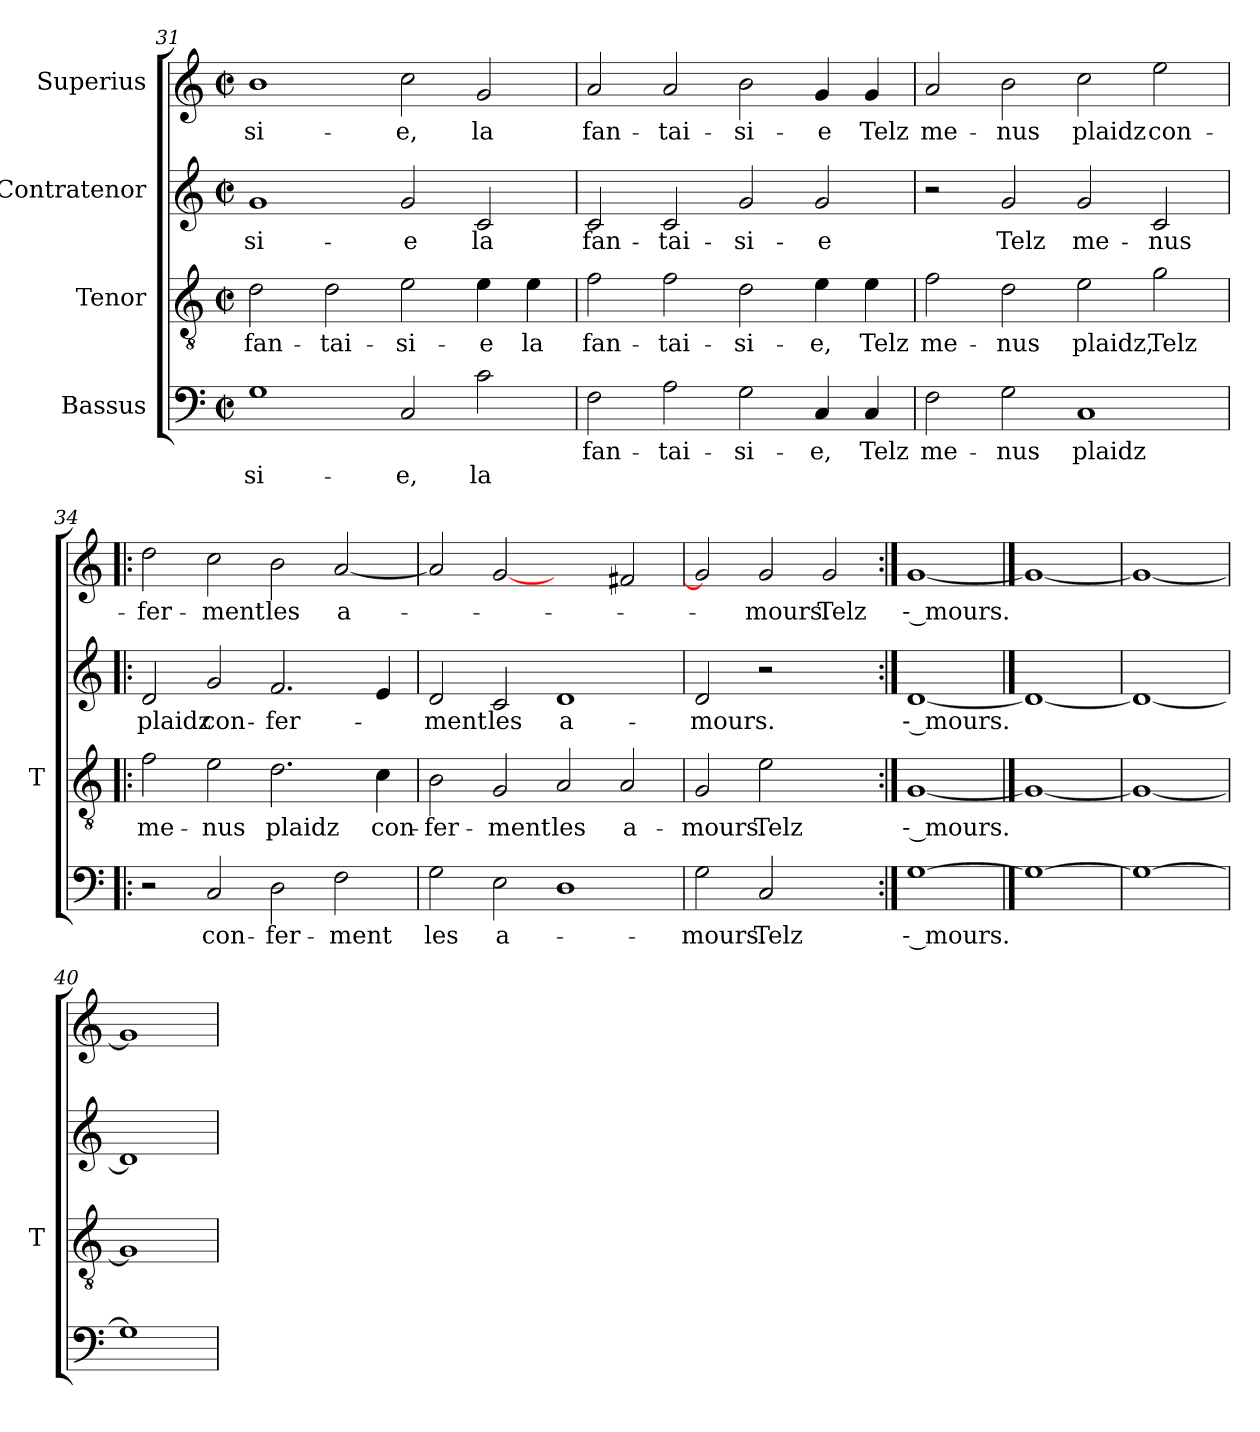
**kern	**text	**text	**kern	**text	**kern	**text	**kern	**text
*part4	*part4	*part4	*part3	*part3	*part2	*part2	*part1	*part1
*staff4	*staff4	*staff4	*staff3	*staff3	*staff2	*staff2	*staff1	*staff1
*I"Bassus	*	*	*I"Tenor	*	*I"Contratenor	*	*I"Superius	*
*	*	*	*I'T	*	*	*	*	*
*clefF4	*	*	*clefGv2	*	*clefG2	*	*clefG2	*
*k[]	*	*	*k[]	*	*k[]	*	*k[]	*
*C:	*	*	*C:	*	*C:	*	*C:	*
*M2/2	*	*	*M2/2	*	*M2/2	*	*M2/2	*
*met(c|)	*	*	*met(c|)	*	*met(c|)	*	*met(c|)	*
=31	=31	=31	=31	=31	=31	=31	=31	=31
1G	.	si-	2d	fan-	1g	si-	1b	si-
.	.	.	2d	tai-	.	.	.	.
2C	.	-e,	2e	si-	2g	-e	2cc	-e,
2c	.	-la	4e	-e	2c	-la	2g	-la
.	.	.	4e	-la	.	.	.	.
=32	=32	=32	=32	=32	=32	=32	=32	=32
2F	fan-	.	2f	fan-	2c	fan-	2a	fan-
2A	tai-	.	2f	tai-	2c	tai-	2a	tai-
2G	si-	.	2d	si-	2g	si-	2b	si-
4C	-e,	.	4e	-e,	2g	-e	4g	-e
4C	-Telz	.	4e	-Telz	.	.	4g	-Telz
!!LO:LB:g=z
=33	=33	=33	=33	=33	=33	=33	=33	=33
2F	me-	.	2f	me-	2r	.	2a	me-
2G	-nus	.	2d	-nus	2g	-Telz	2b	-nus
1C	-plaidz	.	2e	-plaidz,	2g	me-	2cc	-plaidz
.	.	.	2g	-Telz	2c	-nus	2ee	con-
=34!|:	=34!|:	=34!|:	=34!|:	=34!|:	=34!|:	=34!|:	=34!|:	=34!|:
2r	.	.	2f	me-	2d	-plaidz	2dd	fer-
2C	con-	.	2e	-nus	2g	con-	2cc	-ment
2D	fer-	.	2.d	-plaidz	2.f	fer-	2b	-les
2F	-ment	.	.	.	.	.	[2a	a-
.	.	.	4c	con-	4e	.	.	.
=35	=35	=35	=35	=35	=35	=35	=35	=35
2G	-les	.	2B	fer-	2d	-ment	2a]	.
2E	a-	.	2G	-ment	2c	-les	[2g	.
1D	.	.	2A	-les	1d	a-	2ryy	.
.	.	.	2A	a-	.	.	2f#X	.
=36	=36	=36	=36	=36	=36	=36	=36	=36
2G	-mours.	.	2G	-mours.	2d	-mours.	2g]	.
2C	-Telz	.	2e	-Telz	2r	.	2g	-mours.
2ryy	.	.	2ryy	.	2ryy	.	2g	-Telz
=37:|!	=37:|!	=37:|!	=37:|!	=37:|!	=37:|!	=37:|!	=37:|!	=37:|!
[1G	-- mours.	.	[1G	-- mours.	[1d	-- mours.	[1g	-- mours.
==38	==38	==38	==38	==38	==38	==38	==38	==38
1G_	.	.	1G_	.	1d_	.	1g_	.
=39	=39	=39	=39	=39	=39	=39	=39	=39
1G_	.	.	1G_	.	1d_	.	1g_	.
=40	=40	=40	=40	=40	=40	=40	=40	=40
1G]	.	.	1G]	.	1d]	.	1g]	.
=	=	=	=	=	=	=	=	=
*-	*-	*-	*-	*-	*-	*-	*-	*-
